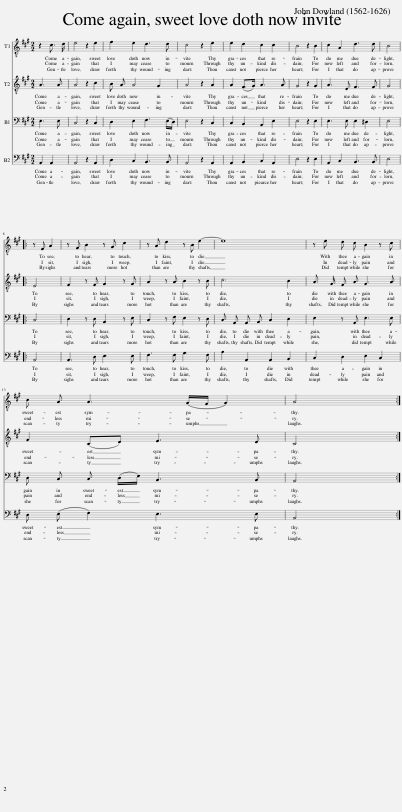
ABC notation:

X:1
%%score 1 2 3 4
L:1/8
M:2/2
I:linebreak $
K:A
V:1 treble-8
V:2 treble-8
V:3 bass
V:4 bass
V:1
 z2 c3/2 d/ | e4 z2 e2 | f2 e2 d3 d | c4 z2 e2 | e2 d2 c2 c2 | %5
 B4 z2 B2 | c2 A2 d3 d | B4 |:$ z E A2 | z F B2 z G c2 | %10
 z A d2 z B e2- | e8 | z e d c B2 z c |$ B A A3 (G/F/ G2) | A4 :| %15
V:2
 A3 A | A4 z2 c2 | B A A4 G2 | A4 z2 A2 | A2 (F>G) A3 A | %5
 G4 z2 G2 | A3 E F3 F | G4 |:$ E4 | F2 z F G2 z G | %10
 A2 z A B2 z B | c6 B2 | A3/2 G/ F A G3 A |$ F2 (CD) E3 D | C4 :| %15
V:3
 E,3 E, | C,4 z2 C,2 | D,2 E,2 F,3 (E,/D,/) | E,4 z2 C,2 | C,2 B,,2 A,,2 E,2 | %5
 E,4 z2 E,2 | E,3 E, E,2 ^D,2 | E,4 |:$ C,4 | D,2 z D, B,,2 z E, | %10
 C,2 z F, E,2 z D, | C, A,, A,, B,, C,2 D,2 | E,2 z A,, E,3 E, |$ D, C, C, (D,/E,/) B,,3 B,, | A,,4 :| %15
V:4
 A,,2 A,,2 | A,,4 z2 A,,2 | D,2 C,2 B,,3 B,, | A,,4 z2 A,,2 | A,,2 B,,2 C,2 A,,2 | %5
 E,4 z2 E,2 | A,,2 C,2 B,,3 B,, | E,4 |:$ A,,4 | A,,3 D, E,3 E, | %10
 F,3 F, G,3 F, | A,2 A,,2 A,,2 B,,2 | C,2 D,2 E,2 C,2 |$ D, (E, F,2) E,3 E, | A,,4 :| %15
